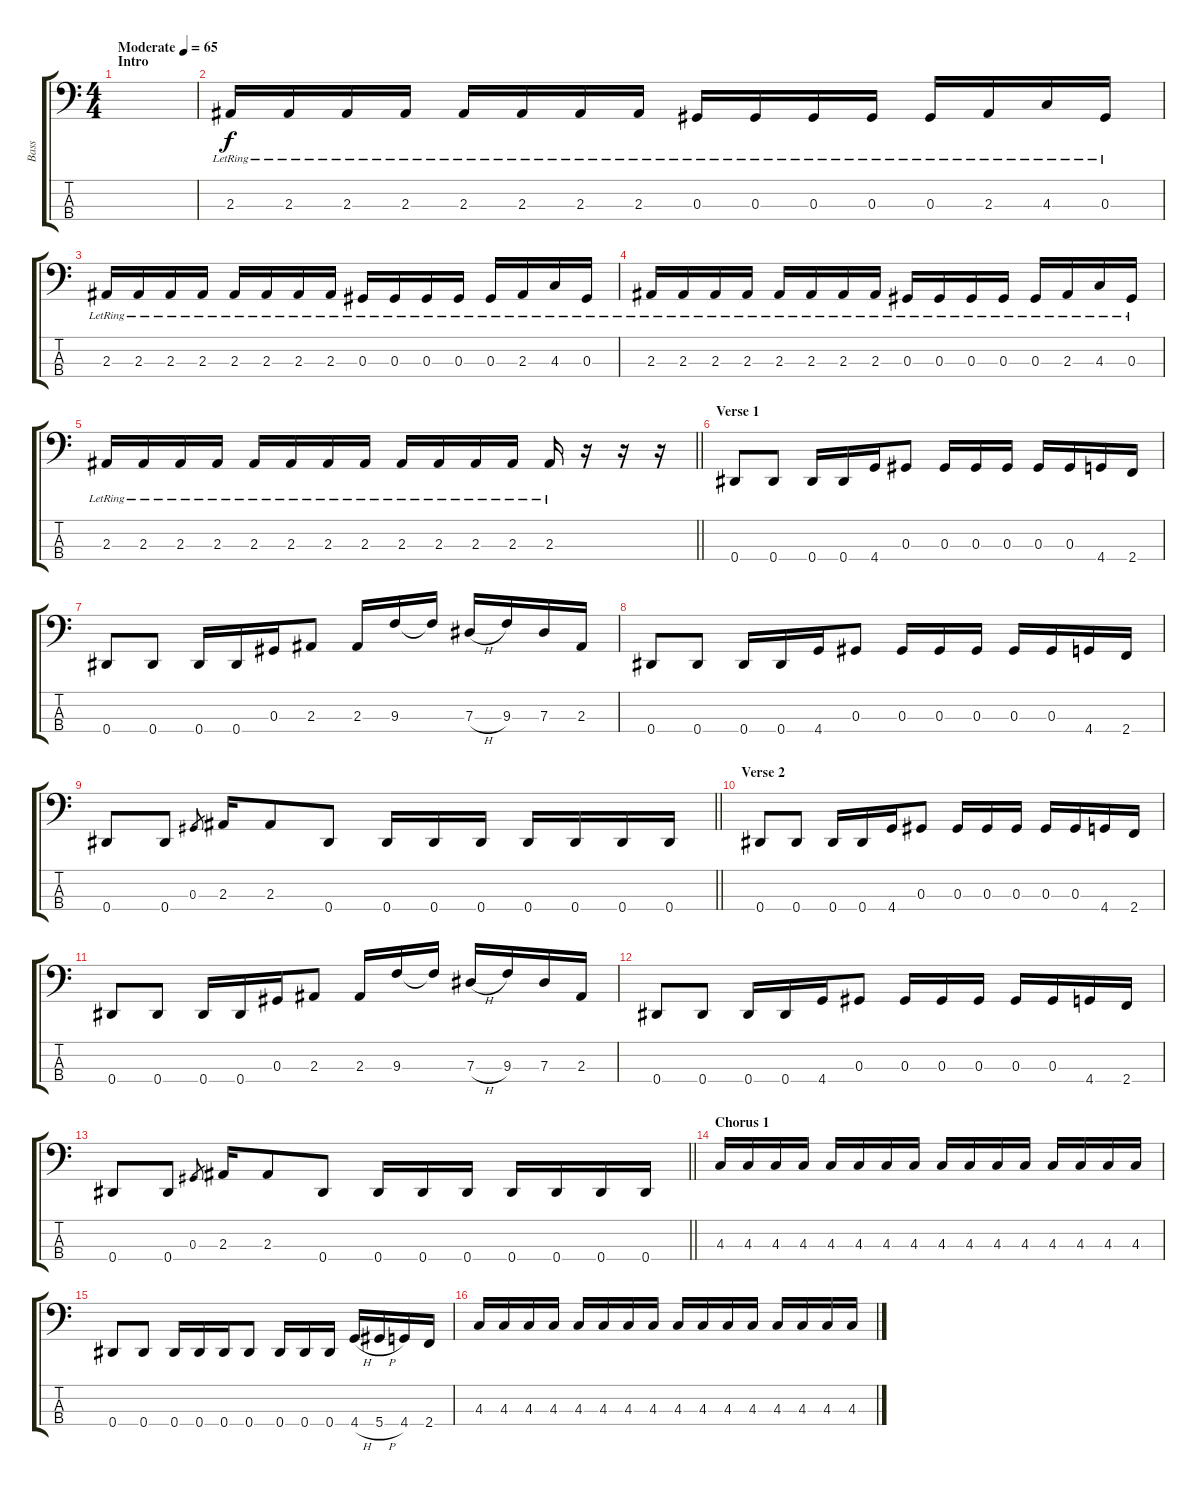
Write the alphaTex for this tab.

\track ("Bass" "Bass") {instrument electricbasspick}
\staff {score tabs}
\tuning (Gb2 Db2 Ab1 Eb1) {hide}
\ts (4 4)
\section ("" "Intro")
\tempo (65 "Moderate")
\clef f4
\ks c
|
2.3{lr}.16 2.3{lr}.16 2.3{lr}.16 2.3{lr}.16 2.3{lr}.16 2.3{lr}.16 2.3{lr}.16 2.3{lr}.16 0.3{lr}.16 0.3{lr}.16 0.3{lr}.16 0.3{lr}.16 0.3{lr}.16 2.3{lr}.16 4.3{lr}.16 0.3{lr}.16 |
2.3{lr}.16 2.3{lr}.16 2.3{lr}.16 2.3{lr}.16 2.3{lr}.16 2.3{lr}.16 2.3{lr}.16 2.3{lr}.16 0.3{lr}.16 0.3{lr}.16 0.3{lr}.16 0.3{lr}.16 0.3{lr}.16 2.3{lr}.16 4.3{lr}.16 0.3{lr}.16 |
2.3{lr}.16 2.3{lr}.16 2.3{lr}.16 2.3{lr}.16 2.3{lr}.16 2.3{lr}.16 2.3{lr}.16 2.3{lr}.16 0.3{lr}.16 0.3{lr}.16 0.3{lr}.16 0.3{lr}.16 0.3{lr}.16 2.3{lr}.16 4.3{lr}.16 0.3{lr}.16 |
\barLineRight lightlight
2.3{lr}.16 2.3{lr}.16 2.3{lr}.16 2.3{lr}.16 2.3{lr}.16 2.3{lr}.16 2.3{lr}.16 2.3{lr}.16 2.3{lr}.16 2.3{lr}.16 2.3{lr}.16 2.3{lr}.16 2.3{lr}.16 r.16 r.16 r.16 |
\section ("" "Verse 1")
0.4.8 0.4.8 0.4.16 0.4.16 4.4.16 0.3.8 0.3.16 0.3.16 0.3.16 0.3.16 0.3.16 4.4.16 2.4.16 |
0.4.8 0.4.8 0.4.16 0.4.16 0.3.16 2.3.8 2.3.16 9.3.16 9.3{t}.16 7.3{h}.16 9.3.16 7.3.16 2.3.16 |
0.4.8 0.4.8 0.4.16 0.4.16 4.4.16 0.3.8 0.3.16 0.3.16 0.3.16 0.3.16 0.3.16 4.4.16 2.4.16 |
\barLineRight lightlight
0.4.8 0.4.8 0.3.8{gr} 2.3.16 2.3.8 0.4.8 0.4.16 0.4.16 0.4.16 0.4.16 0.4.16 0.4.16 0.4.16 |
\section ("" "Verse 2")
0.4.8 0.4.8 0.4.16 0.4.16 4.4.16 0.3.8 0.3.16 0.3.16 0.3.16 0.3.16 0.3.16 4.4.16 2.4.16 |
0.4.8 0.4.8 0.4.16 0.4.16 0.3.16 2.3.8 2.3.16 9.3.16 9.3{t}.16 7.3{h}.16 9.3.16 7.3.16 2.3.16 |
0.4.8 0.4.8 0.4.16 0.4.16 4.4.16 0.3.8 0.3.16 0.3.16 0.3.16 0.3.16 0.3.16 4.4.16 2.4.16 |
\barLineRight lightlight
0.4.8 0.4.8 0.3.8{gr} 2.3.16 2.3.8 0.4.8 0.4.16 0.4.16 0.4.16 0.4.16 0.4.16 0.4.16 0.4.16 |
\section ("" "Chorus 1")
4.3.16 4.3.16 4.3.16 4.3.16 4.3.16 4.3.16 4.3.16 4.3.16 4.3.16 4.3.16 4.3.16 4.3.16 4.3.16 4.3.16 4.3.16 4.3.16 |
0.4.8 0.4.8 0.4.16 0.4.16 0.4.16 0.4.8 0.4.16 0.4.16 0.4.16 4.4{h}.16 5.4{h}.16 4.4.16 2.4.16 |
4.3.16 4.3.16 4.3.16 4.3.16 4.3.16 4.3.16 4.3.16 4.3.16 4.3.16 4.3.16 4.3.16 4.3.16 4.3.16 4.3.16 4.3.16 4.3.16
